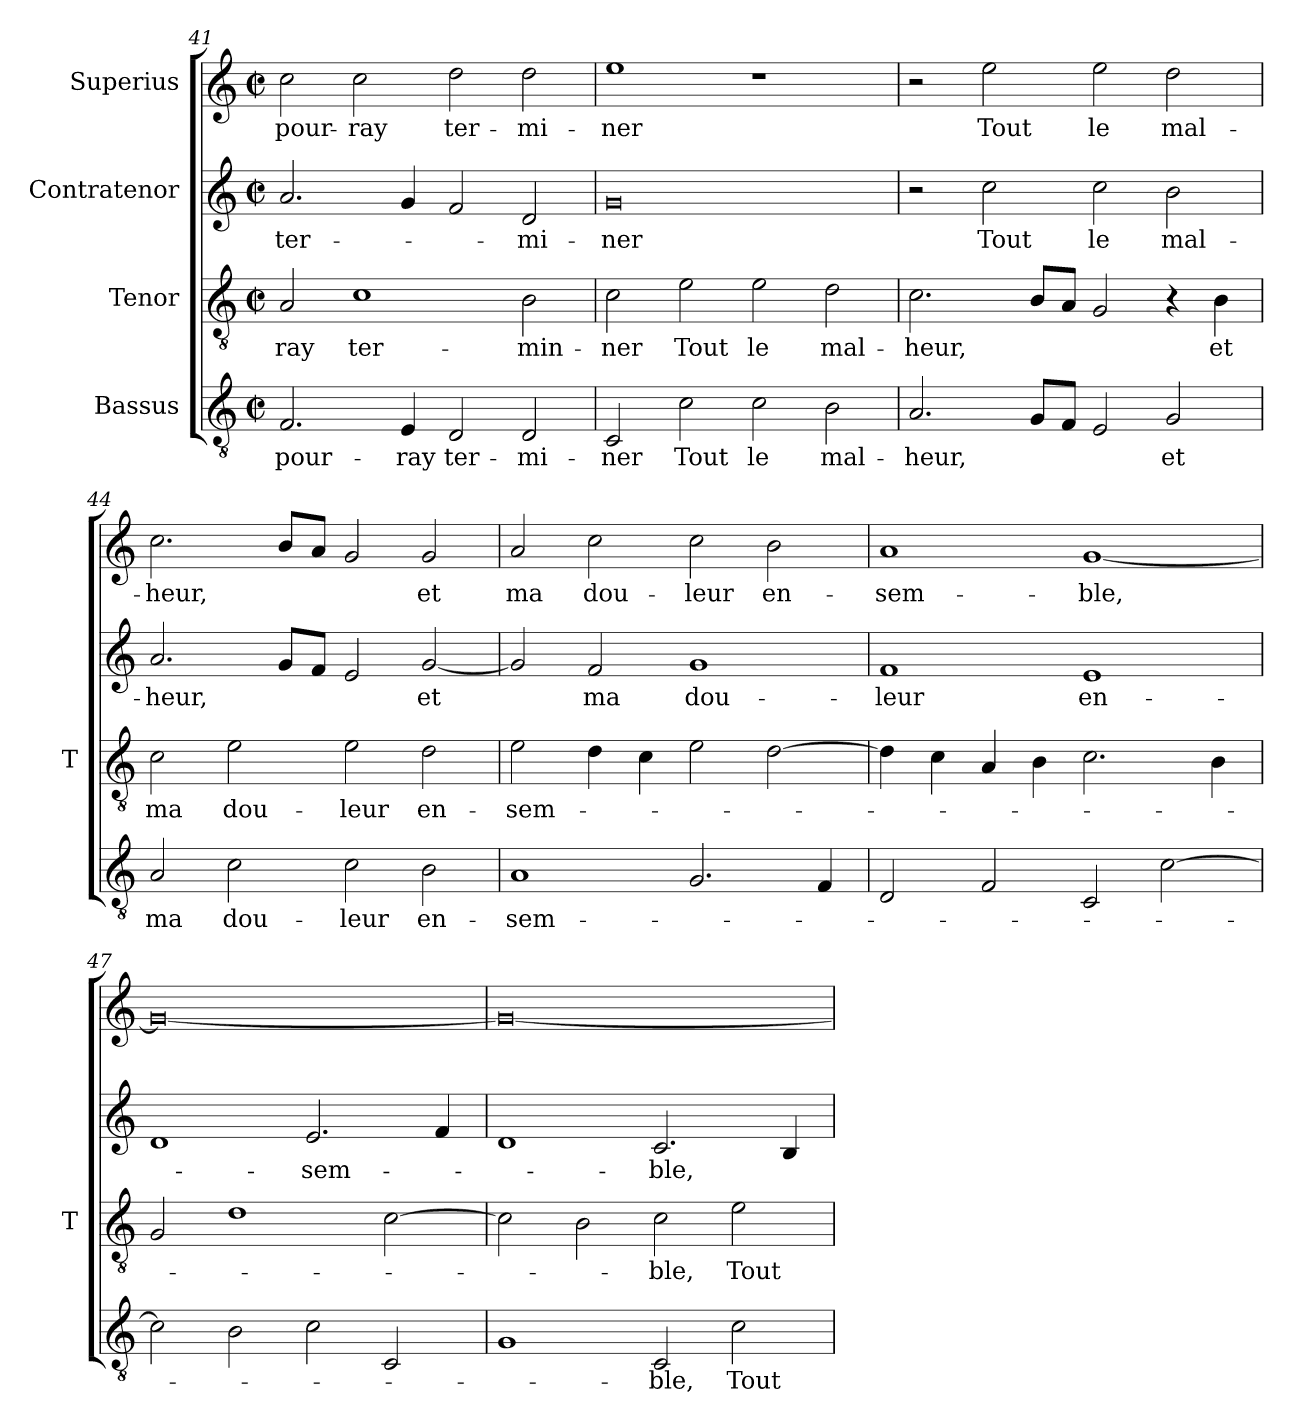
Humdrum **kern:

**kern	**text	**kern	**text	**kern	**text	**kern	**text
*part4	*part4	*part3	*part3	*part2	*part2	*part1	*part1
*staff4	*staff4	*staff3	*staff3	*staff2	*staff2	*staff1	*staff1
*I"Bassus	*	*I"Tenor	*	*I"Contratenor	*	*I"Superius	*
*	*	*I'T	*	*	*	*	*
*clefGv2	*	*clefGv2	*	*clefG2	*	*clefG2	*
*k[]	*	*k[]	*	*k[]	*	*k[]	*
*C:	*	*C:	*	*C:	*	*C:	*
*M2/2	*	*M2/2	*	*M2/2	*	*M2/2	*
*met(c|)	*	*met(c|)	*	*met(c|)	*	*met(c|)	*
=41	=41	=41	=41	=41	=41	=41	=41
2.F	pour-	2A	-ray	2.a	ter-	2cc	pour-
.	.	1c	ter-	.	.	2cc	-ray
4E	-ray	.	.	4g	.	.	.
2D	ter-	.	.	2f	.	2dd	ter-
2D	mi-	2B	min-	2d	mi-	2dd	mi-
!!LO:PB:g=z
=42	=42	=42	=42	=42	=42	=42	=42
2C	-ner	2c	-ner	0g	-ner	1ee	-ner
2c	-Tout	2e	-Tout	.	.	.	.
2c	-le	2e	-le	.	.	1r	.
2B	mal-	2d	mal-	.	.	.	.
=43	=43	=43	=43	=43	=43	=43	=43
2.A	-heur,	2.c	-heur,	2r	.	2r	.
.	.	.	.	2cc	-Tout	2ee	-Tout
8GL	.	8BL	.	.	.	.	.
8FJ	.	8AJ	.	.	.	.	.
2E	.	2G	.	2cc	-le	2ee	-le
2G	-et	4r	.	2b	mal-	2dd	mal-
.	.	4B	-et	.	.	.	.
=44	=44	=44	=44	=44	=44	=44	=44
2A	-ma	2c	-ma	2.a	-heur,	2.cc	-heur,
2c	dou-	2e	dou-	.	.	.	.
.	.	.	.	8gL	.	8bL	.
.	.	.	.	8fJ	.	8aJ	.
2c	-leur	2e	-leur	2e	.	2g	.
2B	en-	2d	en-	[2g	-et	2g	-et
=45	=45	=45	=45	=45	=45	=45	=45
1A	sem-	2e	sem-	2g]	.	2a	-ma
.	.	4d	.	2f	-ma	2cc	dou-
.	.	4c	.	.	.	.	.
2.G	.	2e	.	1g	dou-	2cc	-leur
.	.	[2d	.	.	.	2b	en-
4F	.	.	.	.	.	.	.
!!LO:PB:g=z
=46	=46	=46	=46	=46	=46	=46	=46
2D	.	4d]	.	1f	-leur	1a	sem-
.	.	4c	.	.	.	.	.
2F	.	4A	.	.	.	.	.
.	.	4B	.	.	.	.	.
2C	.	2.c	.	1e	en-	[1g	-ble,
[2c	.	.	.	.	.	.	.
.	.	4B	.	.	.	.	.
=47	=47	=47	=47	=47	=47	=47	=47
2c]	.	2G	.	1d	.	0g_	.
2B	.	1d	.	.	.	.	.
2c	.	.	.	2.e	sem-	.	.
2C	.	[2c	.	.	.	.	.
.	.	.	.	4f	.	.	.
=48	=48	=48	=48	=48	=48	=48	=48
1G	.	2c]	.	1d	.	0g_	.
.	.	2B	.	.	.	.	.
2C	-ble,	2c	-ble,	2.c	-ble,	.	.
2c	-Tout	2e	-Tout	.	.	.	.
.	.	.	.	4B	.	.	.
=	=	=	=	=	=	=	=
*-	*-	*-	*-	*-	*-	*-	*-
